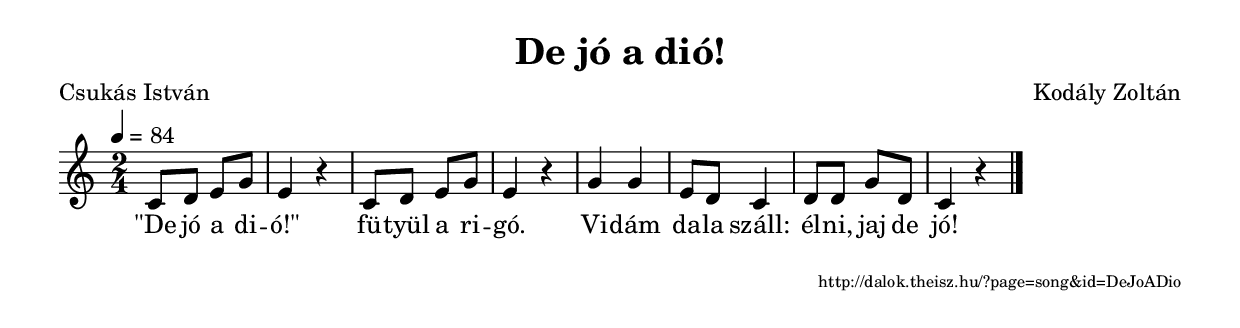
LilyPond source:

\version "2.10.33"


\header {
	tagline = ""	title = "De jó a dió!"
	composer = "Kodály Zoltán"
	poet = "Csukás István"
}

VoiceA = { \key c \major \override Staff.TimeSignature #'style = #'()  \time 2/4 \tempo 4=84
	\relative f' { c8 d e g e4 r
c8 d e g e4 r
g4 g e8 d c4
d8 d g d c4 r \bar "|."
	}
}
SplitLyricsA = \lyricmode { 
"\"De" jó a di -- "ó!\""
fü -- tyül a ri -- gó.
Vi -- dám da -- la száll:
él -- ni, jaj de jó!
}
\score {
	<<
		\context Voice = songStaff { \VoiceA }
		\lyricsto "songStaff" \new Lyrics \SplitLyricsA
	>>
	\layout {
		indent = #0
	}
}

\score {
	<<
		\context Voice = songStaff { \VoiceA }
	>>
	\midi {
	}
}

\markup { \fill-line { \hspace #1 \super http://dalok.theisz.hu/?page=song&id=DeJoADio } }

\paper {
}
